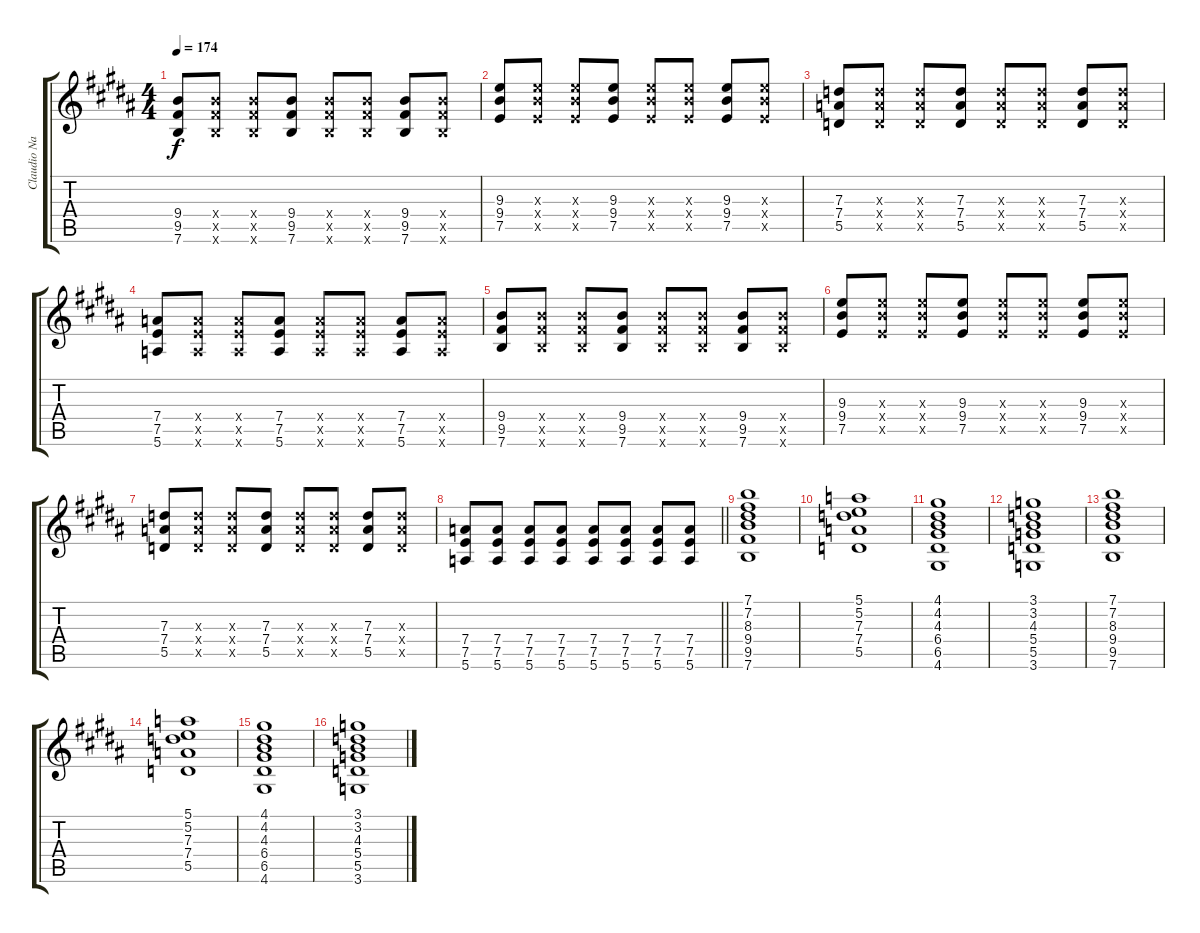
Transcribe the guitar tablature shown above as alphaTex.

\track ("Claudio Narea (Guitarra)" "Claudio Na") {instrument distortionguitar}
\staff {score tabs}
\tuning (E4 B3 G3 D3 A2 E2) {hide}
\ts (4 4)
\tempo 174
\clef g2
\ks b
(9.4 9.5 7.6).8{dy f} (9.4{x} 9.5{x} 7.6{x}).8 (9.4{x} 9.5{x} 7.6{x}).8 (9.4 9.5 7.6).8 (9.4{x} 9.5{x} 7.6{x}).8 (9.4{x} 9.5{x} 7.6{x}).8 (9.4 9.5 7.6).8 (9.4{x} 9.5{x} 7.6{x}).8 |
(9.3 9.4 7.5).8 (9.3{x} 9.4{x} 7.5{x}).8 (9.3{x} 9.4{x} 7.5{x}).8 (9.3 9.4 7.5).8 (9.3{x} 9.4{x} 7.5{x}).8 (9.3{x} 9.4{x} 7.5{x}).8 (9.3 9.4 7.5).8 (9.3{x} 9.4{x} 7.5{x}).8 |
(7.3 7.4 5.5).8 (7.3{x} 7.4{x} 5.5{x}).8 (7.3{x} 7.4{x} 5.5{x}).8 (7.3 7.4 5.5).8 (7.3{x} 7.4{x} 5.5{x}).8 (7.3{x} 7.4{x} 5.5{x}).8 (7.3 7.4 5.5).8 (7.3{x} 7.4{x} 5.5{x}).8 |
(7.4 7.5 5.6).8 (7.4{x} 7.5{x} 5.6{x}).8 (7.4{x} 7.5{x} 5.6{x}).8 (7.4 7.5 5.6).8 (7.4{x} 7.5{x} 5.6{x}).8 (7.4{x} 7.5{x} 5.6{x}).8 (7.4 7.5 5.6).8 (7.4{x} 7.5{x} 5.6{x}).8 |
(9.4 9.5 7.6).8 (9.4{x} 9.5{x} 7.6{x}).8 (9.4{x} 9.5{x} 7.6{x}).8 (9.4 9.5 7.6).8 (9.4{x} 9.5{x} 7.6{x}).8 (9.4{x} 9.5{x} 7.6{x}).8 (9.4 9.5 7.6).8 (9.4{x} 9.5{x} 7.6{x}).8 |
(9.3 9.4 7.5).8 (9.3{x} 9.4{x} 7.5{x}).8 (9.3{x} 9.4{x} 7.5{x}).8 (9.3 9.4 7.5).8 (9.3{x} 9.4{x} 7.5{x}).8 (9.3{x} 9.4{x} 7.5{x}).8 (9.3 9.4 7.5).8 (9.3{x} 9.4{x} 7.5{x}).8 |
(7.3 7.4 5.5).8 (7.3{x} 7.4{x} 5.5{x}).8 (7.3{x} 7.4{x} 5.5{x}).8 (7.3 7.4 5.5).8 (7.3{x} 7.4{x} 5.5{x}).8 (7.3{x} 7.4{x} 5.5{x}).8 (7.3 7.4 5.5).8 (7.3{x} 7.4{x} 5.5{x}).8 |
\barLineRight lightlight
(7.4 7.5 5.6).8 (7.4 7.5 5.6).8 (7.4 7.5 5.6).8 (7.4 7.5 5.6).8 (7.4 7.5 5.6).8 (7.4 7.5 5.6).8 (7.4 7.5 5.6).8 (7.4 7.5 5.6).8 |
(7.1 7.2 8.3 9.4 9.5 7.6).1{volume 10} |
(5.1 5.2 7.3 7.4 5.5).1 |
(4.1 4.2 4.3 6.4 6.5 4.6).1 |
(3.1 3.2 4.3 5.4 5.5 3.6).1 |
(7.1 7.2 8.3 9.4 9.5 7.6).1 |
(5.1 5.2 7.3 7.4 5.5).1 |
(4.1 4.2 4.3 6.4 6.5 4.6).1 |
(3.1 3.2 4.3 5.4 5.5 3.6).1
